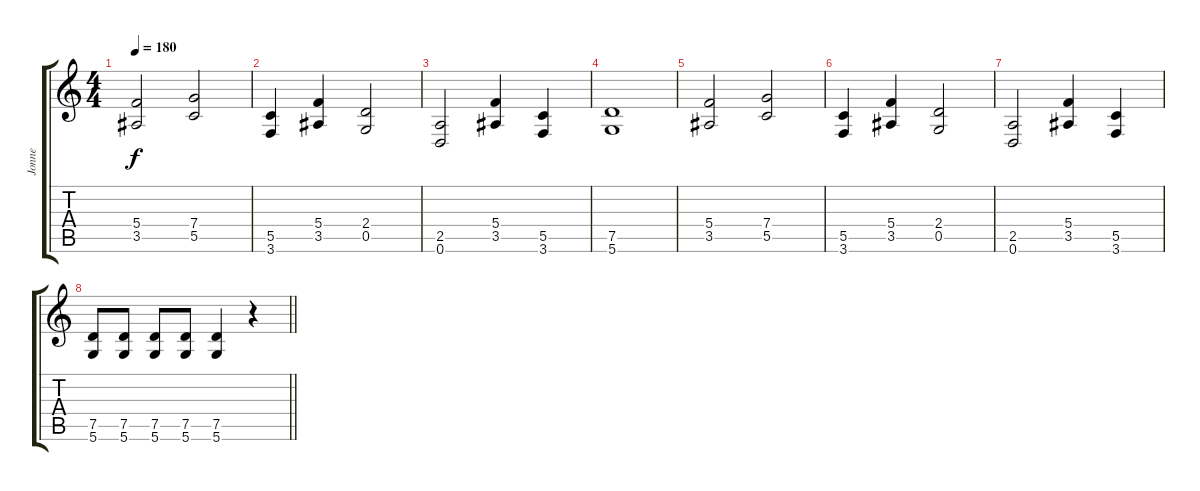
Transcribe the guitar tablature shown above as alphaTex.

\track ("Jonne" "Jonne") {instrument distortionguitar}
\staff {score tabs}
\tuning (D4 A3 F3 C3 G2 D2) {hide}
\ts (4 4)
\tempo 180
\clef g2
\ks c
(5.4 3.5).2{dy f} (7.4 5.5).2 |
(5.5 3.6).4 (5.4 3.5).4 (2.4 0.5).2 |
(2.5 0.6).2 (5.4 3.5).4 (5.5 3.6).4 |
(7.5 5.6).1 |
(5.4 3.5).2 (7.4 5.5).2 |
(5.5 3.6).4 (5.4 3.5).4 (2.4 0.5).2 |
(2.5 0.6).2 (5.4 3.5).4 (5.5 3.6).4 |
\barLineRight lightlight
(7.5 5.6).8 (7.5 5.6).8 (7.5 5.6).8 (7.5 5.6).8 (7.5 5.6).4 r.4
